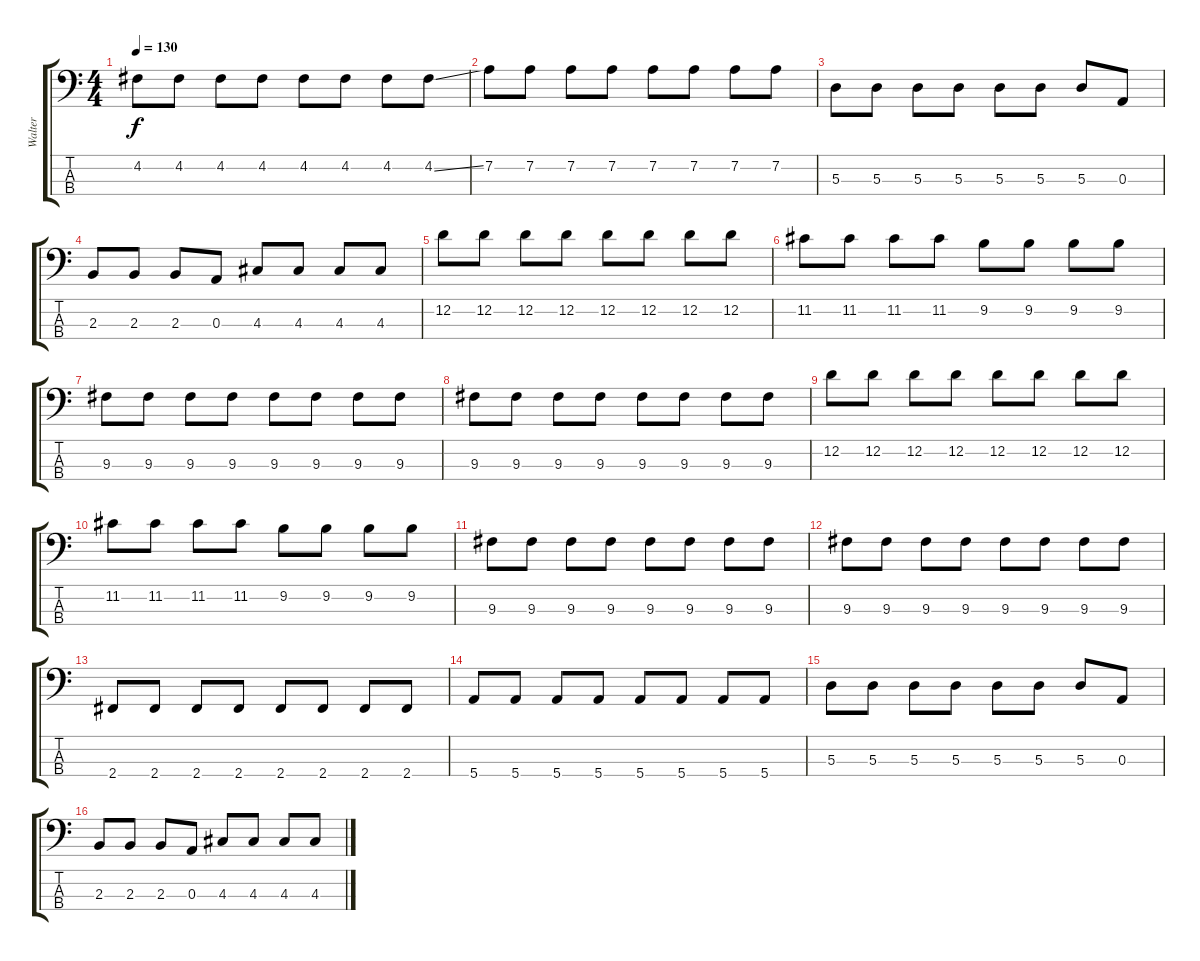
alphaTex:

\track ("Walter" "Walter") {instrument electricbassfinger}
\staff {score tabs}
\tuning (G2 D2 A1 E1) {hide}
\ts (4 4)
\tempo 130
\clef f4
\ks c
4.2.8{dy f} 4.2.8 4.2.8 4.2.8 4.2.8 4.2.8 4.2.8 4.2{ss}.8 |
7.2.8 7.2.8 7.2.8 7.2.8 7.2.8 7.2.8 7.2.8 7.2.8 |
5.3.8 5.3.8 5.3.8 5.3.8 5.3.8 5.3.8 5.3.8 0.3.8 |
2.3.8 2.3.8 2.3.8 0.3.8 4.3.8 4.3.8 4.3.8 4.3.8 |
12.2.8 12.2.8 12.2.8 12.2.8 12.2.8 12.2.8 12.2.8 12.2.8 |
11.2.8 11.2.8 11.2.8 11.2.8 9.2.8 9.2.8 9.2.8 9.2.8 |
9.3.8 9.3.8 9.3.8 9.3.8 9.3.8 9.3.8 9.3.8 9.3.8 |
9.3.8 9.3.8 9.3.8 9.3.8 9.3.8 9.3.8 9.3.8 9.3.8 |
12.2.8 12.2.8 12.2.8 12.2.8 12.2.8 12.2.8 12.2.8 12.2.8 |
11.2.8 11.2.8 11.2.8 11.2.8 9.2.8 9.2.8 9.2.8 9.2.8 |
9.3.8 9.3.8 9.3.8 9.3.8 9.3.8 9.3.8 9.3.8 9.3.8 |
9.3.8 9.3.8 9.3.8 9.3.8 9.3.8 9.3.8 9.3.8 9.3.8 |
2.4.8 2.4.8 2.4.8 2.4.8 2.4.8 2.4.8 2.4.8 2.4.8 |
5.4.8 5.4.8 5.4.8 5.4.8 5.4.8 5.4.8 5.4.8 5.4.8 |
5.3.8 5.3.8 5.3.8 5.3.8 5.3.8 5.3.8 5.3.8 0.3.8 |
2.3.8 2.3.8 2.3.8 0.3.8 4.3.8 4.3.8 4.3.8 4.3.8
